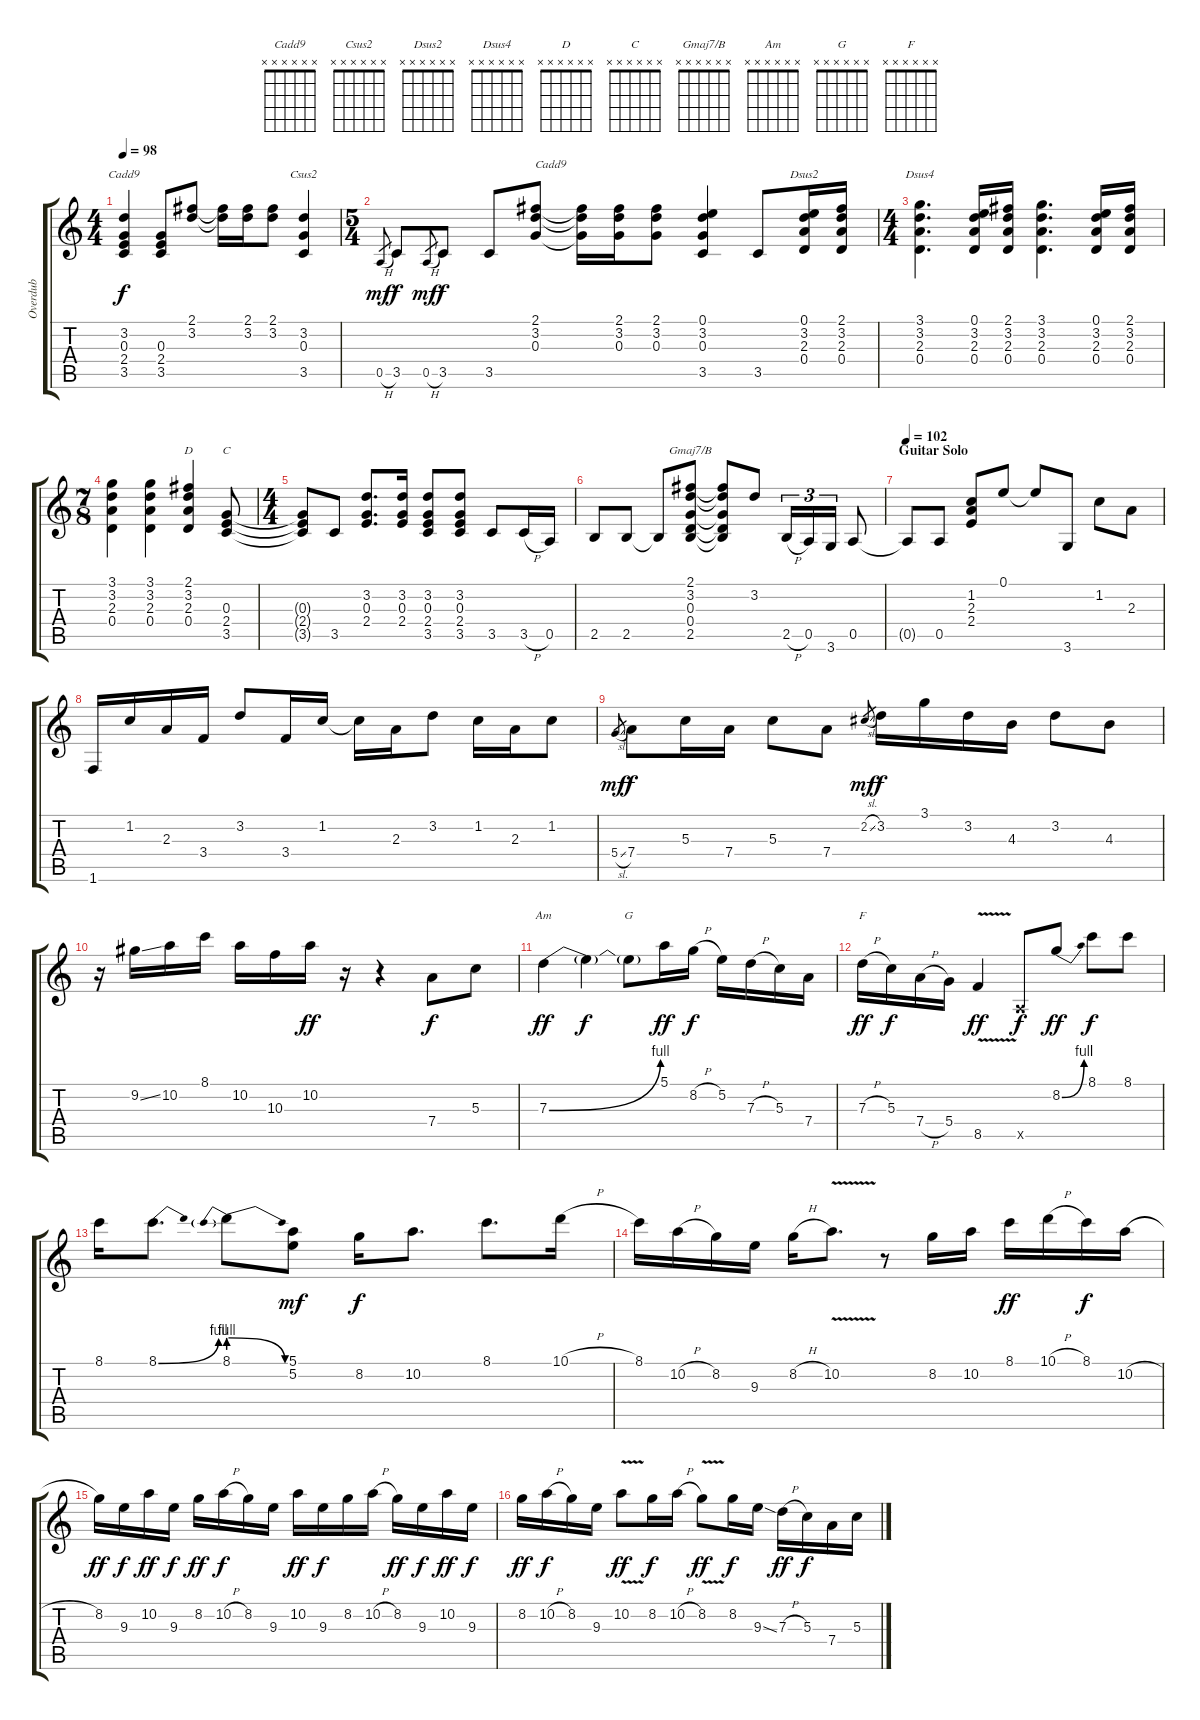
\track ("Overdub" "Overdub") {instrument fretlessbass}
\staff {score tabs}
\tuning (E4 B3 G3 D3 A2 E2) {hide}
\chord ("Cadd9" x x x x x x)
\chord ("Csus2" x x x x x x)
\chord ("Dsus2" x x x x x x)
\chord ("Dsus4" x x x x x x)
\chord ("D" x x x x x x)
\chord ("C" x x x x x x)
\chord ("Gmaj7/B" x x x x x x)
\chord ("Am" x x x x x x)
\chord ("G" x x x x x x)
\chord ("F" x x x x x x)
\ts (4 4)
\tempo 98
\clef g2
\ks c
(3.2 0.3 2.4 3.5).4{ch "Cadd9" dy f} (0.3 2.4 3.5).8 (2.1 3.2).8 (2.1{t} 3.2{t}).16 (2.1 3.2).16 (2.1 3.2).8 (3.2 0.3 3.5).4{ch "Csus2"} |
\ts (5 4)
0.5{h}.8{gr dy mf} 3.5.8{dy f} 0.5{h}.8{gr dy mf} 3.5.8{dy f} 3.5.8 (2.1 3.2 0.3).8{txt "Cadd9"} (2.1{t} 3.2{t} 0.3{t}).16 (2.1 3.2 0.3).16 (2.1 3.2 0.3).8 (0.1 3.2 0.3 3.5).4 3.5.8 (0.1 3.2 2.3 0.4).16{ch "Dsus2"} (2.1 3.2 2.3 0.4).16 |
\ts (4 4)
(3.1 3.2 2.3 0.4).4{d ch "Dsus4"} (0.1 3.2 2.3 0.4).16 (2.1 3.2 2.3 0.4).16 (3.1 3.2 2.3 0.4).4{d} (0.1 3.2 2.3 0.4).16 (2.1 3.2 2.3 0.4).16 |
\ts (7 8)
(3.1 3.2 2.3 0.4).4 (3.1 3.2 2.3 0.4).4 (2.1 3.2 2.3 0.4).4{ch "D"} (0.3 2.4 3.5).8{ch "C"} |
\ts (4 4)
(0.3{t} 2.4{t} 3.5{t}).8 3.5.8 (3.2 0.3 2.4).8{d} (3.2 0.3 2.4).16 (3.2 0.3 2.4 3.5).8 (3.2 0.3 2.4 3.5).8 3.5.8 3.5{h}.16 0.5.16 |
2.5.8 2.5.8 2.5{t}.8 (2.1 3.2 0.3 0.4 2.5).8{ch "Gmaj7/B"} (2.1{t} 3.2{t} 0.3{t} 0.4{t} 2.5{t}).8 3.2.8 2.5{h}.16{tu (3 2)} 0.5.16{tu (3 2)} 3.6.16{tu (3 2)} 0.5.8 |
\section ("" "Guitar Solo")
\tempo 102
0.5{t}.8 0.5.8 (1.2 2.3 2.4).8 0.1.8 0.1{t}.8 3.6.8 1.2.8 2.3.8 |
1.6.16 1.2.16 2.3.16 3.4.16 3.2.8 3.4.16 1.2.16 1.2{t}.16 2.3.16 3.2.8 1.2.16 2.3.16 1.2.8 |
5.4{sl}.8{gr dy mf} 7.4.8{dy f} 5.3.16 7.4.16 5.3.8 7.4.8 2.2{sl}.8{gr dy mf} 3.2.16{dy f} 3.1.16 3.2.16 4.3.16 3.2.8 4.3.8 |
r.16 9.2{ss}.16 10.2.16 8.1.16 10.2.16 10.3.16 10.2.16{dy ff} r.16 r.4 7.4.8{dy f} 5.3.8 |
7.3{be (bend 0 0 60 4)}.4{ch "Am" dy ff} 7.3{t}.4{dy f} 7.3{t}.8{ch "G"} 5.1.16{dy ff} 8.2{h}.16{dy f} 5.2.16 7.3{h}.16 5.3.16 7.4.16 |
7.3{h}.16{ch "F" dy ff} 5.3.16{dy f} 7.4{h}.16 5.4.16 8.5{v}.4{dy ff} 0.5{x}.8{dy f} 8.2{be (bend 0 0 60 4)}.8{dy ff} 8.1.8{dy f} 8.1.8 |
8.1.16 8.1{be (bend 0 0 60 4)}.8{d} 8.1{be (prebendrelease 0 4 60 0)}.8 (5.1 5.2).8{dy mf} 8.2.16{dy f} 10.2.8{d} 8.1.8{d} 10.1{h}.16 |
8.1.16 10.2{h}.16 8.2.16 9.3.16 8.2{h}.16 10.2{v}.8{d} r.8 8.2.16 10.2.16 8.1.16{dy ff} 10.1{h}.16 8.1.16{dy f} 10.2{h}.16 |
8.2.16{dy ff} 9.3.16{dy f} 10.2.16{dy ff} 9.3.16{dy f} 8.2.16{dy ff} 10.2{h}.16{dy f} 8.2.16 9.3.16 10.2.16{dy ff} 9.3.16{dy f} 8.2.16 10.2{h}.16 8.2.16{dy ff} 9.3.16{dy f} 10.2.16{dy ff} 9.3.16{dy f} |
8.2.16{dy ff} 10.2{h}.16{dy f} 8.2.16 9.3.16 10.2{v}.8{dy ff} 8.2.16{dy f} 10.2{h}.16 8.2{v}.8{dy ff} 8.2.16{dy f} 9.3{ss}.16 7.3{h}.16{dy ff} 5.3.16{dy f} 7.4.16 5.3.16
